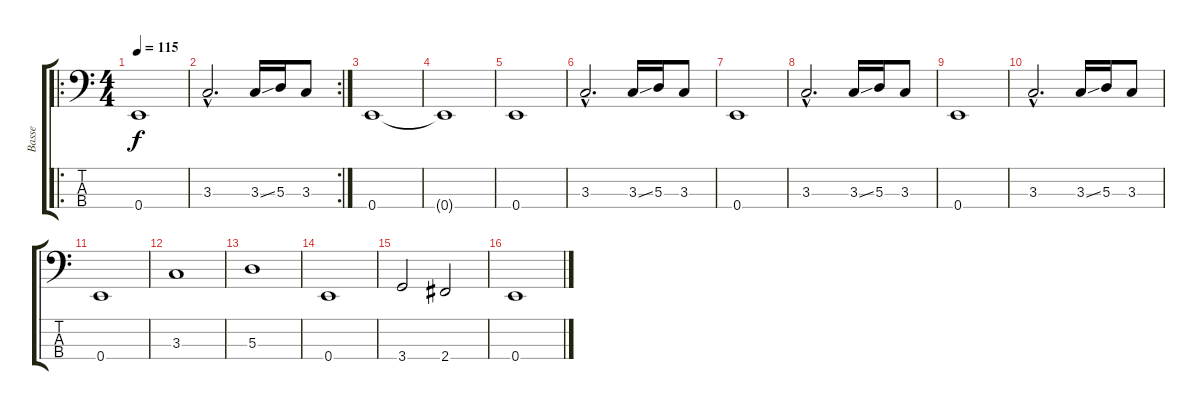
\track ("Basse" "Basse") {instrument acousticbass}
\staff {score tabs}
\tuning (G2 D2 A1 E1) {hide}
\ro
\ts (4 4)
\tempo 115
\clef f4
\ks c
0.4.1{dy f instrument acousticbass} |
\rc 2
3.3{hac}.2{d} 3.3{ss}.16 5.3.16 3.3.8 |
0.4.1 |
0.4{t}.1 |
0.4.1 |
3.3{hac}.2{d} 3.3{ss}.16 5.3.16 3.3.8 |
0.4.1 |
3.3{hac}.2{d} 3.3{ss}.16 5.3.16 3.3.8 |
0.4.1 |
3.3{hac}.2{d} 3.3{ss}.16 5.3.16 3.3.8 |
0.4.1 |
3.3.1 |
5.3.1 |
0.4.1 |
3.4.2 2.4.2 |
0.4.1
